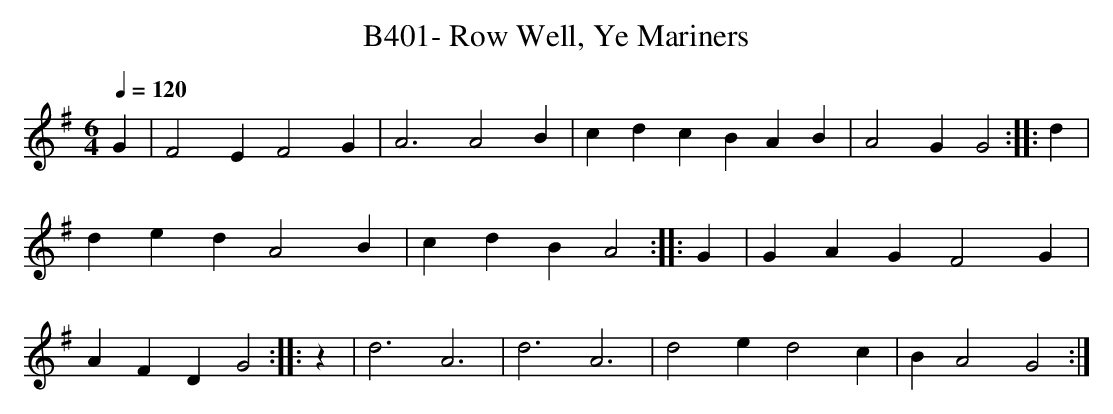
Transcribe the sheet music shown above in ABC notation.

X:1
T:B401- Row Well, Ye Mariners
Q:1/4=120
L:1/4
M:6/4
K:G
G|F2EF2G|A3A2B|cdcBAB|A2GG2::d|\
dedA2B|cdBA2::G|GAGF2G|AFDG2::z|\
d3A3|d3A3|d2ed2c|BA2G2:|]
